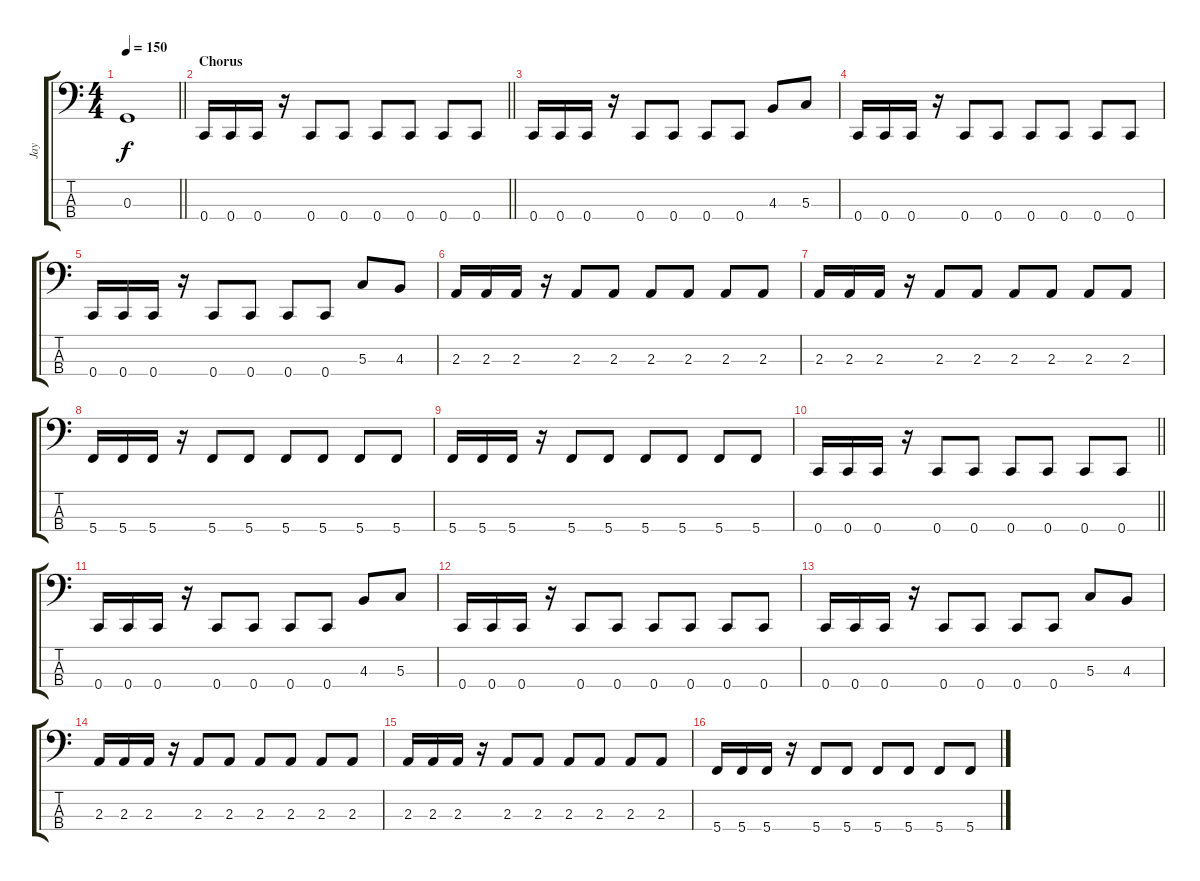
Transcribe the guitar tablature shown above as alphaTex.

\track ("Jay" "Jay") {instrument electricbassfinger}
\staff {score tabs}
\tuning (F2 C2 G1 C1) {hide}
\ts (4 4)
\tempo 150
\clef f4
\barLineRight lightlight
\ks c
0.3.1{dy f} |
\section ("" "Chorus")
\barLineRight lightlight
0.4.16 0.4.16 0.4.16 r.16 0.4.8 0.4.8 0.4.8 0.4.8 0.4.8 0.4.8 |
0.4.16 0.4.16 0.4.16 r.16 0.4.8 0.4.8 0.4.8 0.4.8 4.3.8 5.3.8 |
0.4.16 0.4.16 0.4.16 r.16 0.4.8 0.4.8 0.4.8 0.4.8 0.4.8 0.4.8 |
0.4.16 0.4.16 0.4.16 r.16 0.4.8 0.4.8 0.4.8 0.4.8 5.3.8 4.3.8 |
2.3.16 2.3.16 2.3.16 r.16 2.3.8 2.3.8 2.3.8 2.3.8 2.3.8 2.3.8 |
2.3.16 2.3.16 2.3.16 r.16 2.3.8 2.3.8 2.3.8 2.3.8 2.3.8 2.3.8 |
5.4.16 5.4.16 5.4.16 r.16 5.4.8 5.4.8 5.4.8 5.4.8 5.4.8 5.4.8 |
5.4.16 5.4.16 5.4.16 r.16 5.4.8 5.4.8 5.4.8 5.4.8 5.4.8 5.4.8 |
\barLineRight lightlight
0.4.16 0.4.16 0.4.16 r.16 0.4.8 0.4.8 0.4.8 0.4.8 0.4.8 0.4.8 |
0.4.16 0.4.16 0.4.16 r.16 0.4.8 0.4.8 0.4.8 0.4.8 4.3.8 5.3.8 |
0.4.16 0.4.16 0.4.16 r.16 0.4.8 0.4.8 0.4.8 0.4.8 0.4.8 0.4.8 |
0.4.16 0.4.16 0.4.16 r.16 0.4.8 0.4.8 0.4.8 0.4.8 5.3.8 4.3.8 |
2.3.16 2.3.16 2.3.16 r.16 2.3.8 2.3.8 2.3.8 2.3.8 2.3.8 2.3.8 |
2.3.16 2.3.16 2.3.16 r.16 2.3.8 2.3.8 2.3.8 2.3.8 2.3.8 2.3.8 |
5.4.16 5.4.16 5.4.16 r.16 5.4.8 5.4.8 5.4.8 5.4.8 5.4.8 5.4.8
